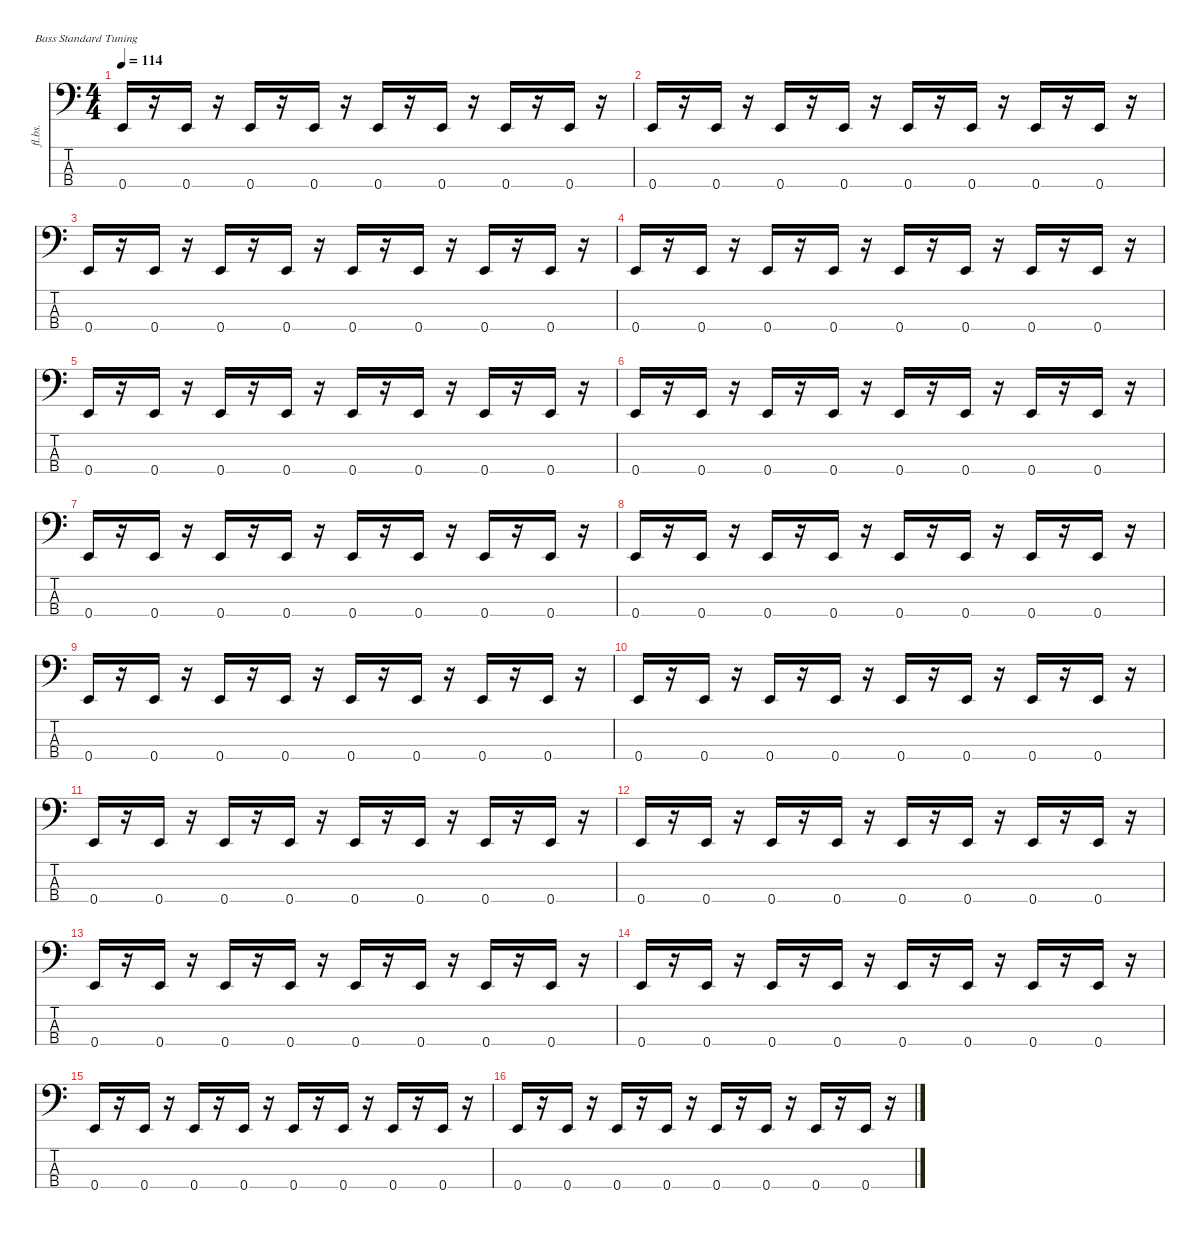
\defaultSystemsLayout 4
\hideDynamics
\bracketExtendMode nobrackets
\otherSystemsTrackNameOrientation horizontal
\track ("Bass" "fl.bs.") {instrument fretlessbass}
\staff {score tabs}
\tuning (G2 D2 A1 E1)
\ts (4 4)
\tempo 114
\clef f4
\ks c
0.4.16{dy fff} r.16 0.4.16 r.16 0.4.16 r.16 0.4.16 r.16 0.4.16{dy ff} r.16 0.4.16{dy fff} r.16 0.4.16 r.16 0.4.16 r.16 |
0.4.16 r.16 0.4.16 r.16 0.4.16 r.16 0.4.16 r.16 0.4.16 r.16 0.4.16 r.16 0.4.16 r.16 0.4.16 r.16 |
0.4.16 r.16 0.4.16{dy ff} r.16 0.4.16{dy fff} r.16 0.4.16 r.16 0.4.16 r.16 0.4.16 r.16 0.4.16 r.16 0.4.16 r.16 |
0.4.16 r.16 0.4.16 r.16 0.4.16 r.16 0.4.16 r.16 0.4.16 r.16 0.4.16 r.16 0.4.16{dy ff} r.16 0.4.16{dy fff} r.16 |
0.4.16 r.16 0.4.16 r.16 0.4.16 r.16 0.4.16 r.16 0.4.16 r.16 0.4.16 r.16 0.4.16 r.16 0.4.16 r.16 |
0.4.16 r.16 0.4.16 r.16 0.4.16 r.16 0.4.16 r.16 0.4.16 r.16 0.4.16 r.16 0.4.16 r.16 0.4.16 r.16 |
0.4.16 r.16 0.4.16 r.16 0.4.16{dy ff} r.16 0.4.16{dy fff} r.16 0.4.16 r.16 0.4.16 r.16 0.4.16 r.16 0.4.16 r.16 |
0.4.16 r.16 0.4.16 r.16 0.4.16{dy ff} r.16 0.4.16{dy fff} r.16 0.4.16 r.16 0.4.16 r.16 0.4.16 r.16 0.4.16 r.16 |
0.4.16 r.16 0.4.16 r.16 0.4.16 r.16 0.4.16 r.16 0.4.16 r.16 0.4.16 r.16 0.4.16 r.16 0.4.16 r.16 |
0.4.16 r.16 0.4.16{dy ff} r.16 0.4.16 r.16 0.4.16{dy fff} r.16 0.4.16 r.16 0.4.16 r.16 0.4.16 r.16 0.4.16 r.16 |
0.4.16 r.16 0.4.16{dy ff} r.16 0.4.16{dy fff} r.16 0.4.16 r.16 0.4.16 r.16 0.4.16 r.16 0.4.16 r.16 0.4.16{dy ff} r.16 |
0.4.16{dy fff} r.16 0.4.16 r.16 0.4.16{dy ff} r.16 0.4.16{dy fff} r.16 0.4.16 r.16 0.4.16{dy ff} r.16 0.4.16{dy fff} r.16 0.4.16 r.16 |
0.4.16 r.16 0.4.16 r.16 0.4.16 r.16 0.4.16 r.16 0.4.16 r.16 0.4.16{dy ff} r.16 0.4.16 r.16 0.4.16{dy fff} r.16 |
0.4.16 r.16 0.4.16 r.16 0.4.16 r.16 0.4.16 r.16 0.4.16 r.16 0.4.16{dy ff} r.16 0.4.16{dy fff} r.16 0.4.16{dy ff} r.16 |
0.4.16{dy fff} r.16 0.4.16 r.16 0.4.16 r.16 0.4.16{dy ff} r.16 0.4.16 r.16 0.4.16 r.16 0.4.16{dy fff} r.16 0.4.16 r.16 |
0.4.16 r.16 0.4.16 r.16 0.4.16 r.16 0.4.16{dy ff} r.16 0.4.16{dy fff} r.16 0.4.16{dy ff} r.16 0.4.16{dy fff} r.16 0.4.16 r.16
